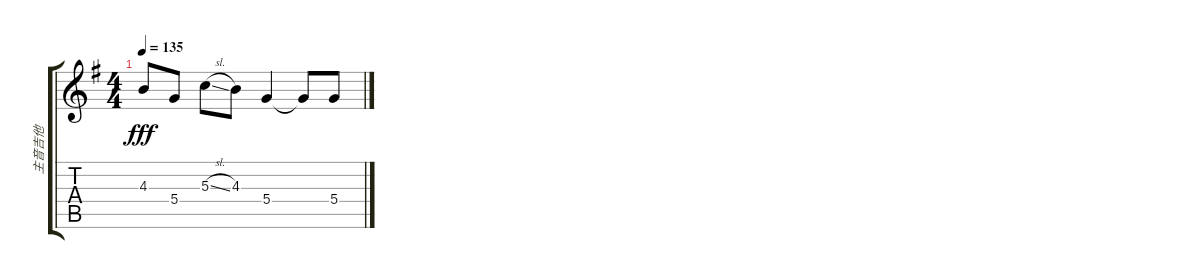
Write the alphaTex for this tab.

\track ("主音吉他" "主音吉他") {instrument distortionguitar}
\staff {score tabs}
\tuning (E4 B3 G3 D3 A2 E2) {hide}
\ts (4 4)
\tempo 135
\clef g2
\ks g
4.3.8{dy fff} 5.4.8 5.3{sl}.8 4.3.8 5.4.4 5.4{t}.8 5.4.8
